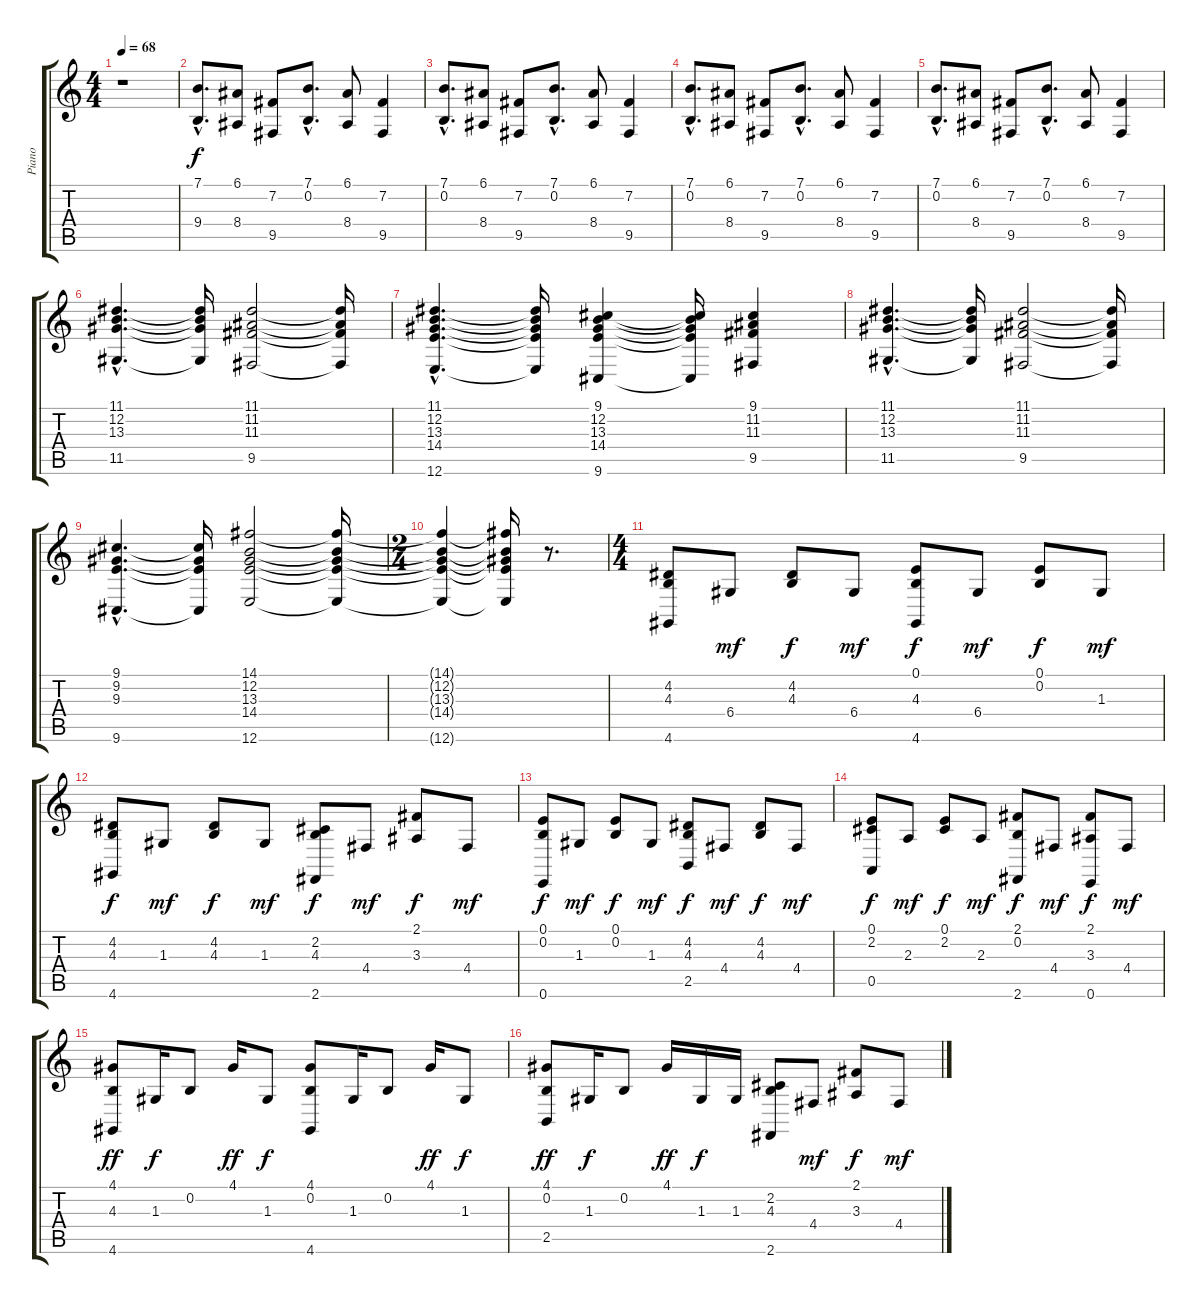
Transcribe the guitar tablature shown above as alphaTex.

\track ("Piano" "Piano") {instrument acousticgrandpiano}
\staff {score tabs}
\tuning (E4 B3 G3 D3 A2 E2) {hide}
\ts (4 4)
\tempo 68
\clef g2
\ks c
r.1{dy f instrument acousticgrandpiano} |
(7.1{hac} 9.4{hac}).8{d} (6.1 8.4).8 (7.2 9.5).8 (7.1{hac} 0.2{hac}).8{d} (6.1 8.4).8 (7.2 9.5).4 |
(7.1{hac} 0.2{hac}).8{d} (6.1 8.4).8 (7.2 9.5).8 (7.1{hac} 0.2{hac}).8{d} (6.1 8.4).8 (7.2 9.5).4 |
(7.1{hac} 0.2{hac}).8{d} (6.1 8.4).8 (7.2 9.5).8 (7.1{hac} 0.2{hac}).8{d} (6.1 8.4).8 (7.2 9.5).4 |
(7.1{hac} 0.2{hac}).8{d} (6.1 8.4).8 (7.2 9.5).8 (7.1{hac} 0.2{hac}).8{d} (6.1 8.4).8 (7.2 9.5).4 |
(11.1{hac} 12.2{hac} 13.3{hac} 11.5{hac}).4{d volume 7 instrument synthstrings2} (11.1{t} 12.2{t} 13.3{t} 11.5{t}).16 (11.1 11.2 11.3 9.5).2 (11.1{t} 11.2{t} 11.3{t} 9.5{t}).16 |
(11.1{hac} 12.2{hac} 13.3{hac} 14.4{hac} 12.6{hac}).4{d} (11.1{t} 12.2{t} 13.3{t} 14.4{t} 12.6{t}).16 (9.1 12.2 13.3 14.4 9.6).4 (9.1{t} 12.2{t} 13.3{t} 14.4{t} 9.6{t}).16 (9.1 11.2 11.3 9.5).4 |
(11.1{hac} 12.2{hac} 13.3{hac} 11.5{hac}).4{d} (11.1{t} 12.2{t} 13.3{t} 11.5{t}).16 (11.1 11.2 11.3 9.5).2 (11.1{t} 11.2{t} 11.3{t} 9.5{t}).16 |
(9.1{hac} 9.2{hac} 9.3{hac} 9.6{hac}).4{d} (9.1{t} 9.2{t} 9.3{t} 9.6{t}).16 (14.1 12.2 13.3 14.4 12.6).2 (14.1{t} 12.2{t} 13.3{t} 14.4{t} 12.6{t}).16 |
\ts (2 4)
(14.1{t} 12.2{t} 13.3{t} 14.4{t} 12.6{t}).4 (14.1{t} 12.2{t} 13.3{t} 14.4{t} 12.6{t}).16 r.8{d} |
\ts (4 4)
(4.2 4.3 4.6).8{volume 16 instrument acousticgrandpiano} 6.4.8{dy mf} (4.2 4.3).8{dy f} 6.4.8{dy mf} (0.1 4.3 4.6).8{dy f} 6.4.8{dy mf} (0.1 0.2).8{dy f} 1.3.8{dy mf} |
(4.2 4.3 4.6).8{dy f} 1.3.8{dy mf} (4.2 4.3).8{dy f} 1.3.8{dy mf} (2.2 4.3 2.6).8{dy f} 4.4.8{dy mf} (2.1 3.3).8{dy f} 4.4.8{dy mf} |
(0.1 0.2 0.6).8{dy f} 1.3.8{dy mf} (0.1 0.2).8{dy f} 1.3.8{dy mf} (4.2 4.3 2.5).8{dy f} 4.4.8{dy mf} (4.2 4.3).8{dy f} 4.4.8{dy mf} |
(0.1 2.2 0.5).8{dy f} 2.3.8{dy mf} (0.1 2.2).8{dy f} 2.3.8{dy mf} (2.1 0.2 2.6).8{dy f} 4.4.8{dy mf} (2.1 3.3 0.6).8{dy f} 4.4.8{dy mf} |
(4.1 4.3 4.6).8{dy ff} 1.3.16{dy f} 0.2.8 4.1.16{dy ff} 1.3.8{dy f} (4.1 0.2 4.6).8 1.3.16 0.2.8 4.1.16{dy ff} 1.3.8{dy f} |
(4.1 0.2 2.5).8{dy ff} 1.3.16{dy f} 0.2.8 4.1.16{dy ff} 1.3.16{dy f} 1.3.16 (2.2 4.3 2.6).8 4.4.8{dy mf} (2.1 3.3).8{dy f} 4.4.8{dy mf}
